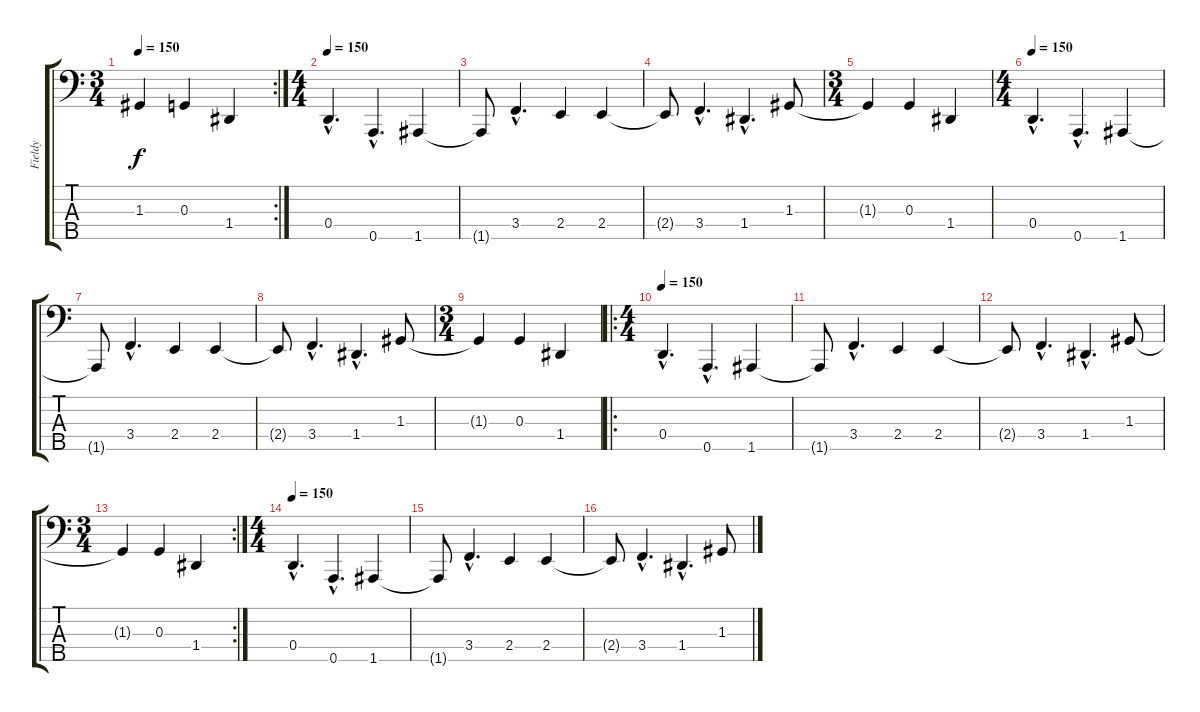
\track ("Fieldy" "Fieldy") {instrument slapbass1}
\staff {score tabs}
\tuning (F2 C2 G1 D1 A0) {hide}
\rc 2
\ts (3 4)
\tempo 150
\clef f4
\ks c
1.3{t}.4{dy f} 0.3.4 1.4.4 |
\ts (4 4)
\tempo 150
0.4{hac}.4{d} 0.5{hac}.4{d} 1.5.4 |
1.5{t}.8 3.4{hac}.4{d} 2.4.4 2.4.4 |
2.4{t}.8 3.4{hac}.4{d} 1.4{hac}.4{d} 1.3.8 |
\ts (3 4)
1.3{t}.4 0.3.4 1.4.4 |
\ts (4 4)
\tempo 150
0.4{hac}.4{d} 0.5{hac}.4{d} 1.5.4 |
1.5{t}.8 3.4{hac}.4{d} 2.4.4 2.4.4 |
2.4{t}.8 3.4{hac}.4{d} 1.4{hac}.4{d} 1.3.8 |
\ts (3 4)
1.3{t}.4 0.3.4 1.4.4 |
\ro
\ts (4 4)
\tempo 150
0.4{hac}.4{d} 0.5{hac}.4{d} 1.5.4 |
1.5{t}.8 3.4{hac}.4{d} 2.4.4 2.4.4 |
2.4{t}.8 3.4{hac}.4{d} 1.4{hac}.4{d} 1.3.8 |
\rc 2
\ts (3 4)
1.3{t}.4 0.3.4 1.4.4 |
\ts (4 4)
\tempo 150
0.4{hac}.4{d} 0.5{hac}.4{d} 1.5.4 |
1.5{t}.8 3.4{hac}.4{d} 2.4.4 2.4.4 |
2.4{t}.8 3.4{hac}.4{d} 1.4{hac}.4{d} 1.3.8
